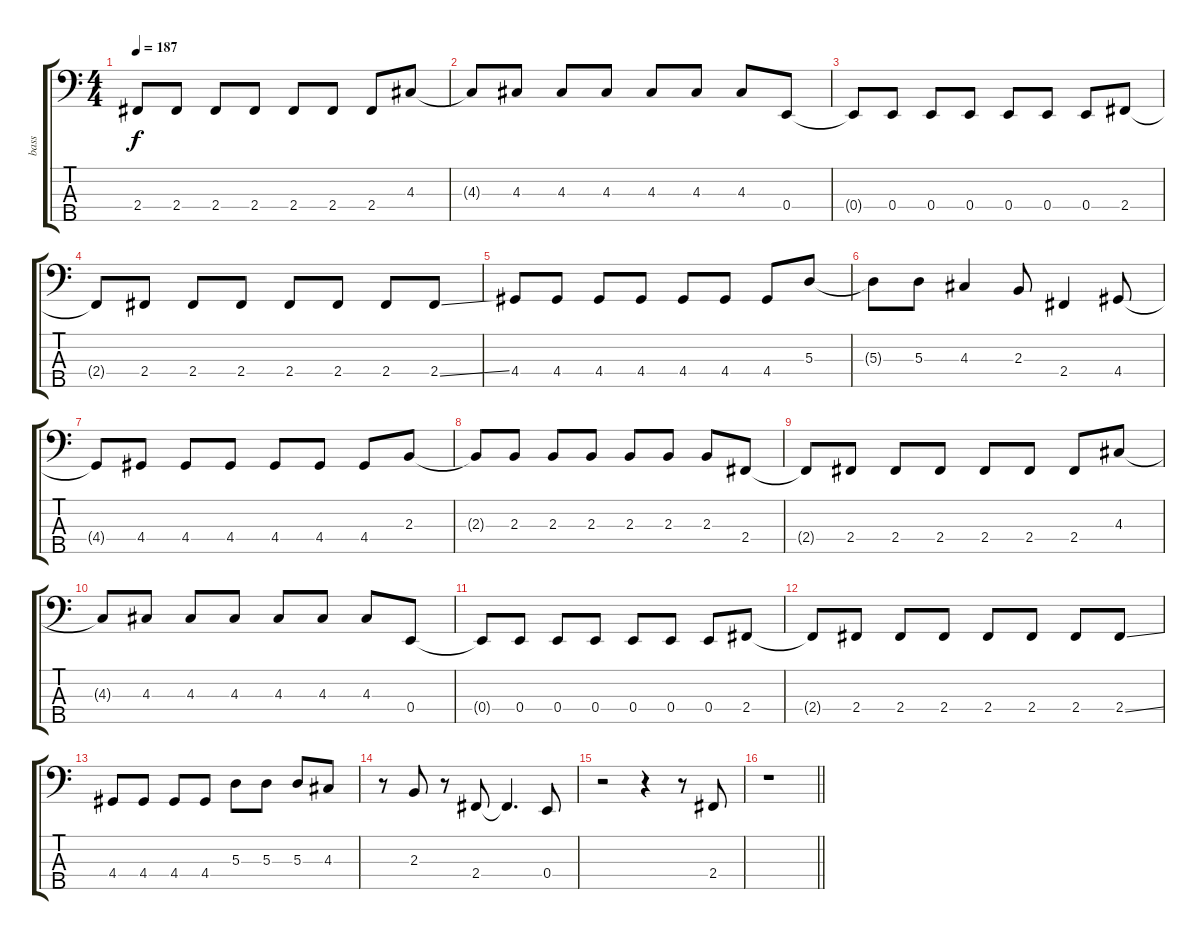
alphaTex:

\track ("bass" "bass") {instrument electricbasspick}
\staff {score tabs}
\tuning (G2 D2 A1 E1 B0) {hide}
\ts (4 4)
\tempo 187
\clef f4
\ks c
2.4{t}.8{dy f} 2.4.8 2.4.8 2.4.8 2.4.8 2.4.8 2.4.8 4.3.8 |
4.3{t}.8 4.3.8 4.3.8 4.3.8 4.3.8 4.3.8 4.3.8 0.4.8 |
0.4{t}.8 0.4.8 0.4.8 0.4.8 0.4.8 0.4.8 0.4.8 2.4.8 |
2.4{t}.8 2.4.8 2.4.8 2.4.8 2.4.8 2.4.8 2.4.8 2.4{ss}.8 |
4.4.8 4.4.8 4.4.8 4.4.8 4.4.8 4.4.8 4.4.8 5.3.8 |
5.3{t}.8 5.3.8 4.3.4 2.3.8 2.4.4 4.4.8 |
4.4{t}.8 4.4.8 4.4.8 4.4.8 4.4.8 4.4.8 4.4.8 2.3.8 |
2.3{t}.8 2.3.8 2.3.8 2.3.8 2.3.8 2.3.8 2.3.8 2.4.8 |
2.4{t}.8 2.4.8 2.4.8 2.4.8 2.4.8 2.4.8 2.4.8 4.3.8 |
4.3{t}.8 4.3.8 4.3.8 4.3.8 4.3.8 4.3.8 4.3.8 0.4.8 |
0.4{t}.8 0.4.8 0.4.8 0.4.8 0.4.8 0.4.8 0.4.8 2.4.8 |
2.4{t}.8 2.4.8 2.4.8 2.4.8 2.4.8 2.4.8 2.4.8 2.4{ss}.8 |
4.4.8 4.4.8 4.4.8 4.4.8 5.3.8 5.3.8 5.3.8 4.3.8 |
r.8 2.3.8 r.8 2.4.8 2.4{t}.4{d} 0.4.8 |
r.2 r.4 r.8 2.4.8 |
\barLineRight lightlight
r.1
